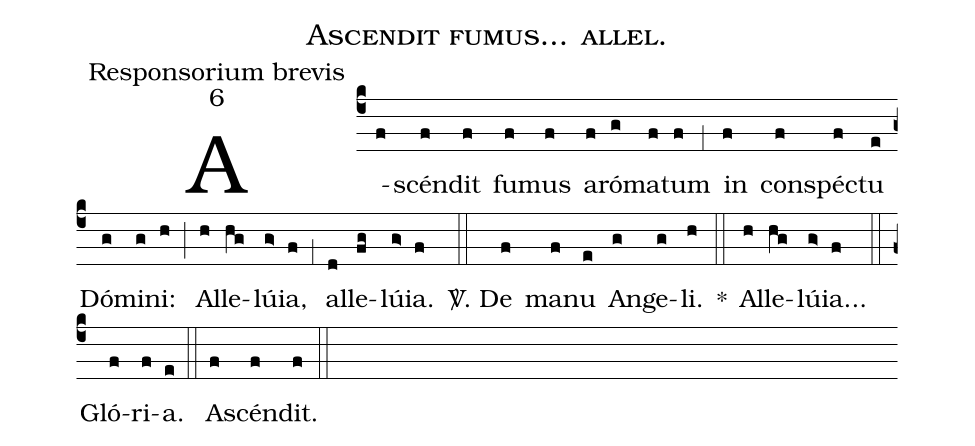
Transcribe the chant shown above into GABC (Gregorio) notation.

name:Ascendit fumus... allel.;
office-part:Responsorium brevis;
mode:6;
%%
(c4) A(f)scén(f)dit(f) fu(f)mus(f) a(f)ró(g)ma(f)tum(f) (,1) in(f) con(f)spé(f)ctu(e) Dó(g)mi(g)ni:(h) (;) Al(h)le(hg)lú(g>)ia,(f) (,1) al(d)le(fg)lú(g>)ia.(f) (::)

<sp>V/</sp>. De(f) ma(f)nu(e) An(g)ge(g)li.(h) *(::) Al(h)le(hg)lú(g>)ia...(f) (::)

Gló(f)ri(f)a.(e) (::)
A(f)scén(f)dit.(f) (::)
